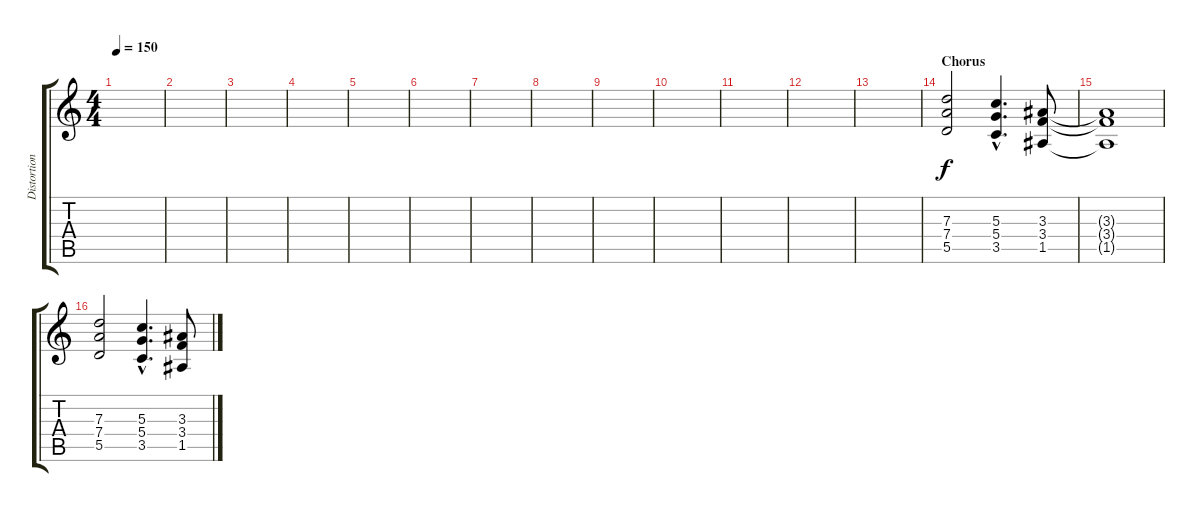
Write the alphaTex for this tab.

\track ("Distortion Guitar" "Distortion") {instrument distortionguitar}
\staff {score tabs}
\tuning (E4 B3 G3 D3 A2 E2) {hide}
\ts (4 4)
\tempo 150
\clef g2
\ks c
|
|
|
|
|
|
|
|
|
|
|
|
|
\section ("" "Chorus")
(7.3 7.4 5.5).2 (5.3{hac} 5.4{hac} 3.5{hac}).4{d} (3.3 3.4 1.5).8 |
(3.3{t} 3.4{t} 1.5{t}).1 |
(7.3 7.4 5.5).2 (5.3{hac} 5.4{hac} 3.5{hac}).4{d} (3.3 3.4 1.5).8
